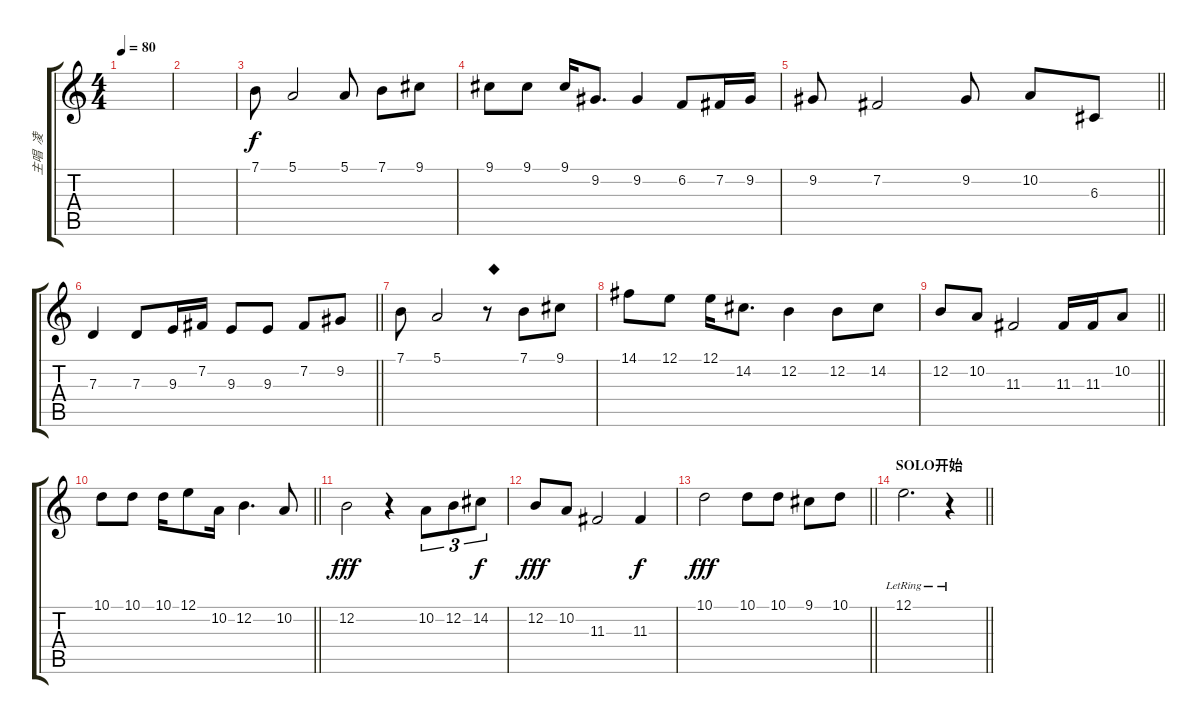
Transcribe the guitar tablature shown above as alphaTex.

\track ("主唱  凌" "主唱  凌") {instrument stringensemble1}
\staff {score tabs}
\tuning (E4 B3 G3 D3 A2 E2) {hide}
\ts (4 4)
\tempo 80
\clef g2
\ks c
|
|
7.1.8 5.1.2 5.1.8 7.1.8 9.1.8 |
9.1.8 9.1.8 9.1.16 9.2.8{d} 9.2.4 6.2.8 7.2.16 9.2.16 |
\barLineRight lightlight
9.2.8 7.2.2 9.2.8 10.2.8 6.3.8 |
\barLineRight lightlight
7.3.4 7.3.8 9.3.16 7.2.16 9.3.8 9.3.8 7.2.8 9.2.8 |
7.1.8 5.1.2 r.8{txt "◆"} 7.1.8 9.1.8 |
14.1.8 12.1.8 12.1.16 14.2.8{d} 12.2.4 12.2.8 14.2.8 |
\barLineRight lightlight
12.2.8 10.2.8 11.3.2 11.3.16 11.3.16 10.2.8 |
\barLineRight lightlight
10.1.8 10.1.8 10.1.16 12.1.8 10.2.16 12.2.4{d} 10.2.8 |
12.2.2{dy fff} r.4 10.2.8{tu (3 2)} 12.2.8{tu (3 2)} 14.2.8{tu (3 2) dy f} |
12.2.8{dy fff} 10.2.8 11.3.2 11.3.4{dy f} |
\barLineRight lightlight
10.1.2{dy fff} 10.1.8 10.1.8 9.1.8 10.1.8 |
\section ("" "SOLO开始")
\barLineRight lightlight
12.1{lr}.2{d} r.4
